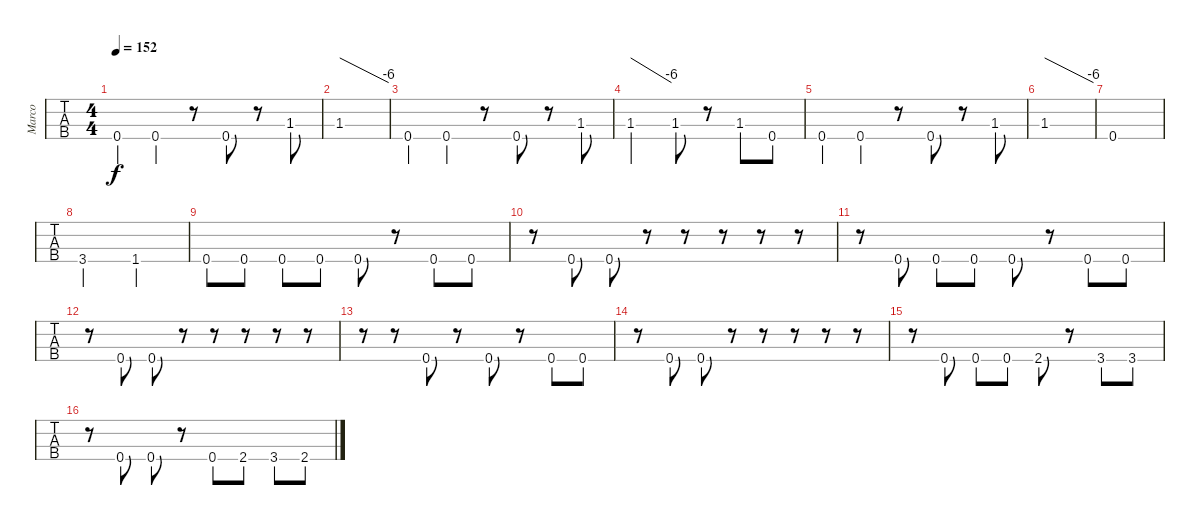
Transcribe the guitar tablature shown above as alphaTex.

\track ("Marco" "Marco") {mute instrument electricbassfinger}
\staff {tabs}
\tuning (G2 D2 A1 D1) {hide}
\ts (4 4)
\tempo 152
\clef f4
\ks c
0.4.4{dy f} 0.4.4 r.8 0.4.8 r.8 1.3.8 |
1.3.1{tbe (dive default 0 0 60 -24)} |
0.4.4 0.4.4 r.8 0.4.8 r.8 1.3.8 |
1.3.2{tbe (dive default 0 0 60 -24)} 1.3.8 r.8 1.3.8 0.4.8 |
0.4.4 0.4.4 r.8 0.4.8 r.8 1.3.8 |
1.3.1{tbe (dive default 0 0 60 -24)} |
0.4.1 |
3.4.2 1.4.2 |
0.4.8 0.4.8 0.4.8 0.4.8 0.4.8 r.8 0.4.8 0.4.8 |
r.8 0.4.8 0.4.8 r.8 r.8 r.8 r.8 r.8 |
r.8 0.4.8 0.4.8 0.4.8 0.4.8 r.8 0.4.8 0.4.8 |
r.8 0.4.8 0.4.8 r.8 r.8 r.8 r.8 r.8 |
r.8 r.8 0.4.8 r.8 0.4.8 r.8 0.4.8 0.4.8 |
r.8 0.4.8 0.4.8 r.8 r.8 r.8 r.8 r.8 |
r.8 0.4.8 0.4.8 0.4.8 2.4.8 r.8 3.4.8 3.4.8 |
r.8 0.4.8 0.4.8 r.8 0.4.8 2.4.8 3.4.8 2.4.8
